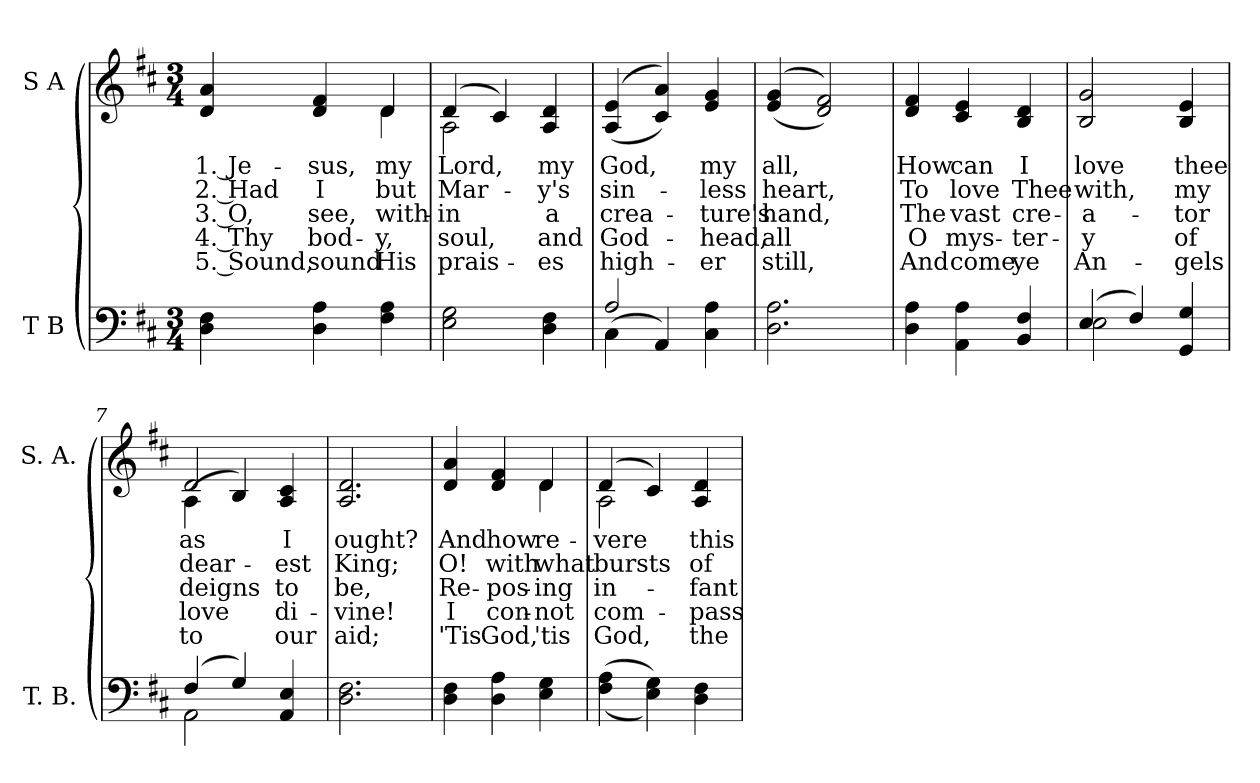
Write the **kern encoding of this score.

**kern	**kern	**text	**text	**text	**text	**text
*part2	*part1	*part1	*part1	*part1	*part1	*part1
*staff2	*staff1	*staff1	*staff1	*staff1	*staff1	*staff1
*I"T B	*I"S A	*	*	*	*	*
*I'T. B.	*I'S. A.	*	*	*	*	*
!!LO:PB:g=z
*clefF4	*clefG2	*	*	*	*	*
*k[f#c#]	*k[f#c#]	*	*	*	*	*
*D:	*D:	*	*	*	*	*
*M3/4	*M3/4	*	*	*	*	*
=1	=1	=1	=1	=1	=1	=1
!	!	!LO:LY:b:color=#000000	!LO:LY:b:color=#000000	!LO:LY:b:color=#000000	!LO:LY:b:color=#000000	!LO:LY:b:color=#000000
*	*^	*	*	*	*	*
4Di\ 4F#i	4di/ 4ai	2ryy	1. Je-	2. Had	3. O,	4. Thy	5. Sound,
!	!	!	!LO:LY:b:color=#000000	!LO:LY:b:color=#000000	!LO:LY:b:color=#000000	!LO:LY:b:color=#000000	!LO:LY:b:color=#000000
4Di\ 4Ai	4di/ 4f#i	.	-sus,	I	see,	bod-	-sound
!	!	!	!LO:LY:b:color=#000000	!LO:LY:b:color=#000000	!LO:LY:b:color=#000000	!LO:LY:b:color=#000000	!LO:LY:b:color=#000000
4F#i\ 4Ai	4di/	4di\	my	but	with-	y,	-His
=2	=2	=2	=2	=2	=2	=2	=2
!	!	!	!LO:LY:b:color=#000000	!LO:LY:b:color=#000000	!LO:LY:b:color=#000000	!LO:LY:b:color=#000000	!LO:LY:b:color=#000000
2Ei\ 2Gi	(4di/	2Ai\	Lord,	Mar-	in	-soul,	prais-
.	4c#i/)	.	.	.	.	.	.
!	!	!	!LO:LY:b:color=#000000	!LO:LY:b:color=#000000	!LO:LY:b:color=#000000	!LO:LY:b:color=#000000	!LO:LY:b:color=#000000
4Di\ 4F#i	4Ai/ 4di	4ryy	my	-y's	a	and	es
*	*v	*v	*	*	*	*	*
=3	=3	=3	=3	=3	=3	=3
*^	*	*	*	*	*	*
*	*	*^	*	*	*	*	*
!	!	!	!	!LO:LY:b:color=#000000	!LO:LY:b:color=#000000	!LO:LY:b:color=#000000	!LO:LY:b:color=#000000	!LO:LY:b:color=#000000
*	*	*v	*v	*	*	*	*	*
2Ai/	(4C#i\	((4Ai/ 4ei	God,	sin-	crea-	-God-	-high-
.	4AAi/)	4c#i/ 4ai))	.	.	.	.	.
!	!	!	!LO:LY:b:color=#000000	!LO:LY:b:color=#000000	!LO:LY:b:color=#000000	!LO:LY:b:color=#000000	!LO:LY:b:color=#000000
4C#i\ 4Ai	4ryy	4ei/ 4gi	my	-less	-ture's	head,	er
*v	*v	*	*	*	*	*	*
=4	=4	=4	=4	=4	=4	=4
*^	*	*	*	*	*	*
!	!	!	!LO:LY:b:color=#000000	!LO:LY:b:color=#000000	!LO:LY:b:color=#000000	!LO:LY:b:color=#000000	!LO:LY:b:color=#000000
*v	*v	*	*	*	*	*	*
2.Di\ 2.Ai	((4ei/ 4gi	all,	heart,	hand,	all	still,
.	2di/ 2f#i))	.	.	.	.	.
=5	=5	=5	=5	=5	=5	=5
!	!	!LO:LY:b:color=#000000	!LO:LY:b:color=#000000	!LO:LY:b:color=#000000	!LO:LY:b:color=#000000	!LO:LY:b:color=#000000
4Di\ 4Ai	4di/ 4f#i	How	To	The	O	And
!	!	!LO:LY:b:color=#000000	!LO:LY:b:color=#000000	!LO:LY:b:color=#000000	!LO:LY:b:color=#000000	!LO:LY:b:color=#000000
4AAi\ 4Ai	4c#i/ 4ei	can	love	vast	mys-	-come
!	!	!LO:LY:b:color=#000000	!LO:LY:b:color=#000000	!LO:LY:b:color=#000000	!LO:LY:b:color=#000000	!LO:LY:b:color=#000000
4BBi/ 4F#i	4Bi/ 4di	I	Thee	cre-	-ter-	-ye
=6	=6	=6	=6	=6	=6	=6
*^	*	*	*	*	*	*
!	!	!	!LO:LY:b:color=#000000	!LO:LY:b:color=#000000	!LO:LY:b:color=#000000	!LO:LY:b:color=#000000	!LO:LY:b:color=#000000
(4Ei/	2Ei\	2Bi/ 2gi	love	with,	a-	-y	An-
4F#i/)	.	.	.	.	.	.	.
!	!	!	!LO:LY:b:color=#000000	!LO:LY:b:color=#000000	!LO:LY:b:color=#000000	!LO:LY:b:color=#000000	!LO:LY:b:color=#000000
4GGi/ 4Gi	4ryy	4Bi/ 4ei	thee	my	-tor	of	gels
!!LO:LB:g=z
=7	=7	=7	=7	=7	=7	=7	=7
!	!	!	!LO:LY:b:color=#000000	!LO:LY:b:color=#000000	!LO:LY:b:color=#000000	!LO:LY:b:color=#000000	!LO:LY:b:color=#000000
*	*	*^	*	*	*	*	*
(4F#i/	2AAi\	2di/	(4Ai\	as	dear-	deigns	love	to
4Gi/)	.	.	4Bi/)	.	.	.	.	.
!	!	!	!	!LO:LY:b:color=#000000	!LO:LY:b:color=#000000	!LO:LY:b:color=#000000	!LO:LY:b:color=#000000	!LO:LY:b:color=#000000
4AAi/ 4Ei	4ryy	4Ai/ 4c#i	4ryy	I	-est	to	di-	-our
*v	*v	*	*	*	*	*	*	*
*	*v	*v	*	*	*	*	*
=8	=8	=8	=8	=8	=8	=8
*^	*^	*	*	*	*	*
!	!	!	!	!LO:LY:b:color=#000000	!LO:LY:b:color=#000000	!LO:LY:b:color=#000000	!LO:LY:b:color=#000000	!LO:LY:b:color=#000000
*v	*v	*	*	*	*	*	*	*
*	*v	*v	*	*	*	*	*
2.Di\ 2.F#i	2.Ai/ 2.di	ought?	King;	be,	vine!	aid;
=9	=9	=9	=9	=9	=9	=9
!	!	!LO:LY:b:color=#000000	!LO:LY:b:color=#000000	!LO:LY:b:color=#000000	!LO:LY:b:color=#000000	!LO:LY:b:color=#000000
*	*^	*	*	*	*	*
4Di\ 4F#i	4di/ 4ai	2ryy	And	O!	Re-	-I	'Tis
!	!	!	!LO:LY:b:color=#000000	!LO:LY:b:color=#000000	!LO:LY:b:color=#000000	!LO:LY:b:color=#000000	!LO:LY:b:color=#000000
4Di\ 4Ai	4di/ 4f#i	.	how	with	pos-	-con-	-God,
!	!	!	!LO:LY:b:color=#000000	!LO:LY:b:color=#000000	!LO:LY:b:color=#000000	!LO:LY:b:color=#000000	!LO:LY:b:color=#000000
4Ei\ 4Gi	4di/	4di\	re-	what	ing	not	'tis
=10	=10	=10	=10	=10	=10	=10	=10
!	!	!	!LO:LY:b:color=#000000	!LO:LY:b:color=#000000	!LO:LY:b:color=#000000	!LO:LY:b:color=#000000	!LO:LY:b:color=#000000
((4F#i\ 4Ai	(4di/	2Ai\	-vere	bursts	in-	-com-	-God,
4Ei\ 4Gi))	4c#i/)	.	.	.	.	.	.
!	!	!	!LO:LY:b:color=#000000	!LO:LY:b:color=#000000	!LO:LY:b:color=#000000	!LO:LY:b:color=#000000	!LO:LY:b:color=#000000
4Di\ 4F#i	4Ai/ 4di	4ryy	this	of	fant	pass	the
*	*v	*v	*	*	*	*	*
=	=	=	=	=	=	=
*-	*-	*-	*-	*-	*-	*-
